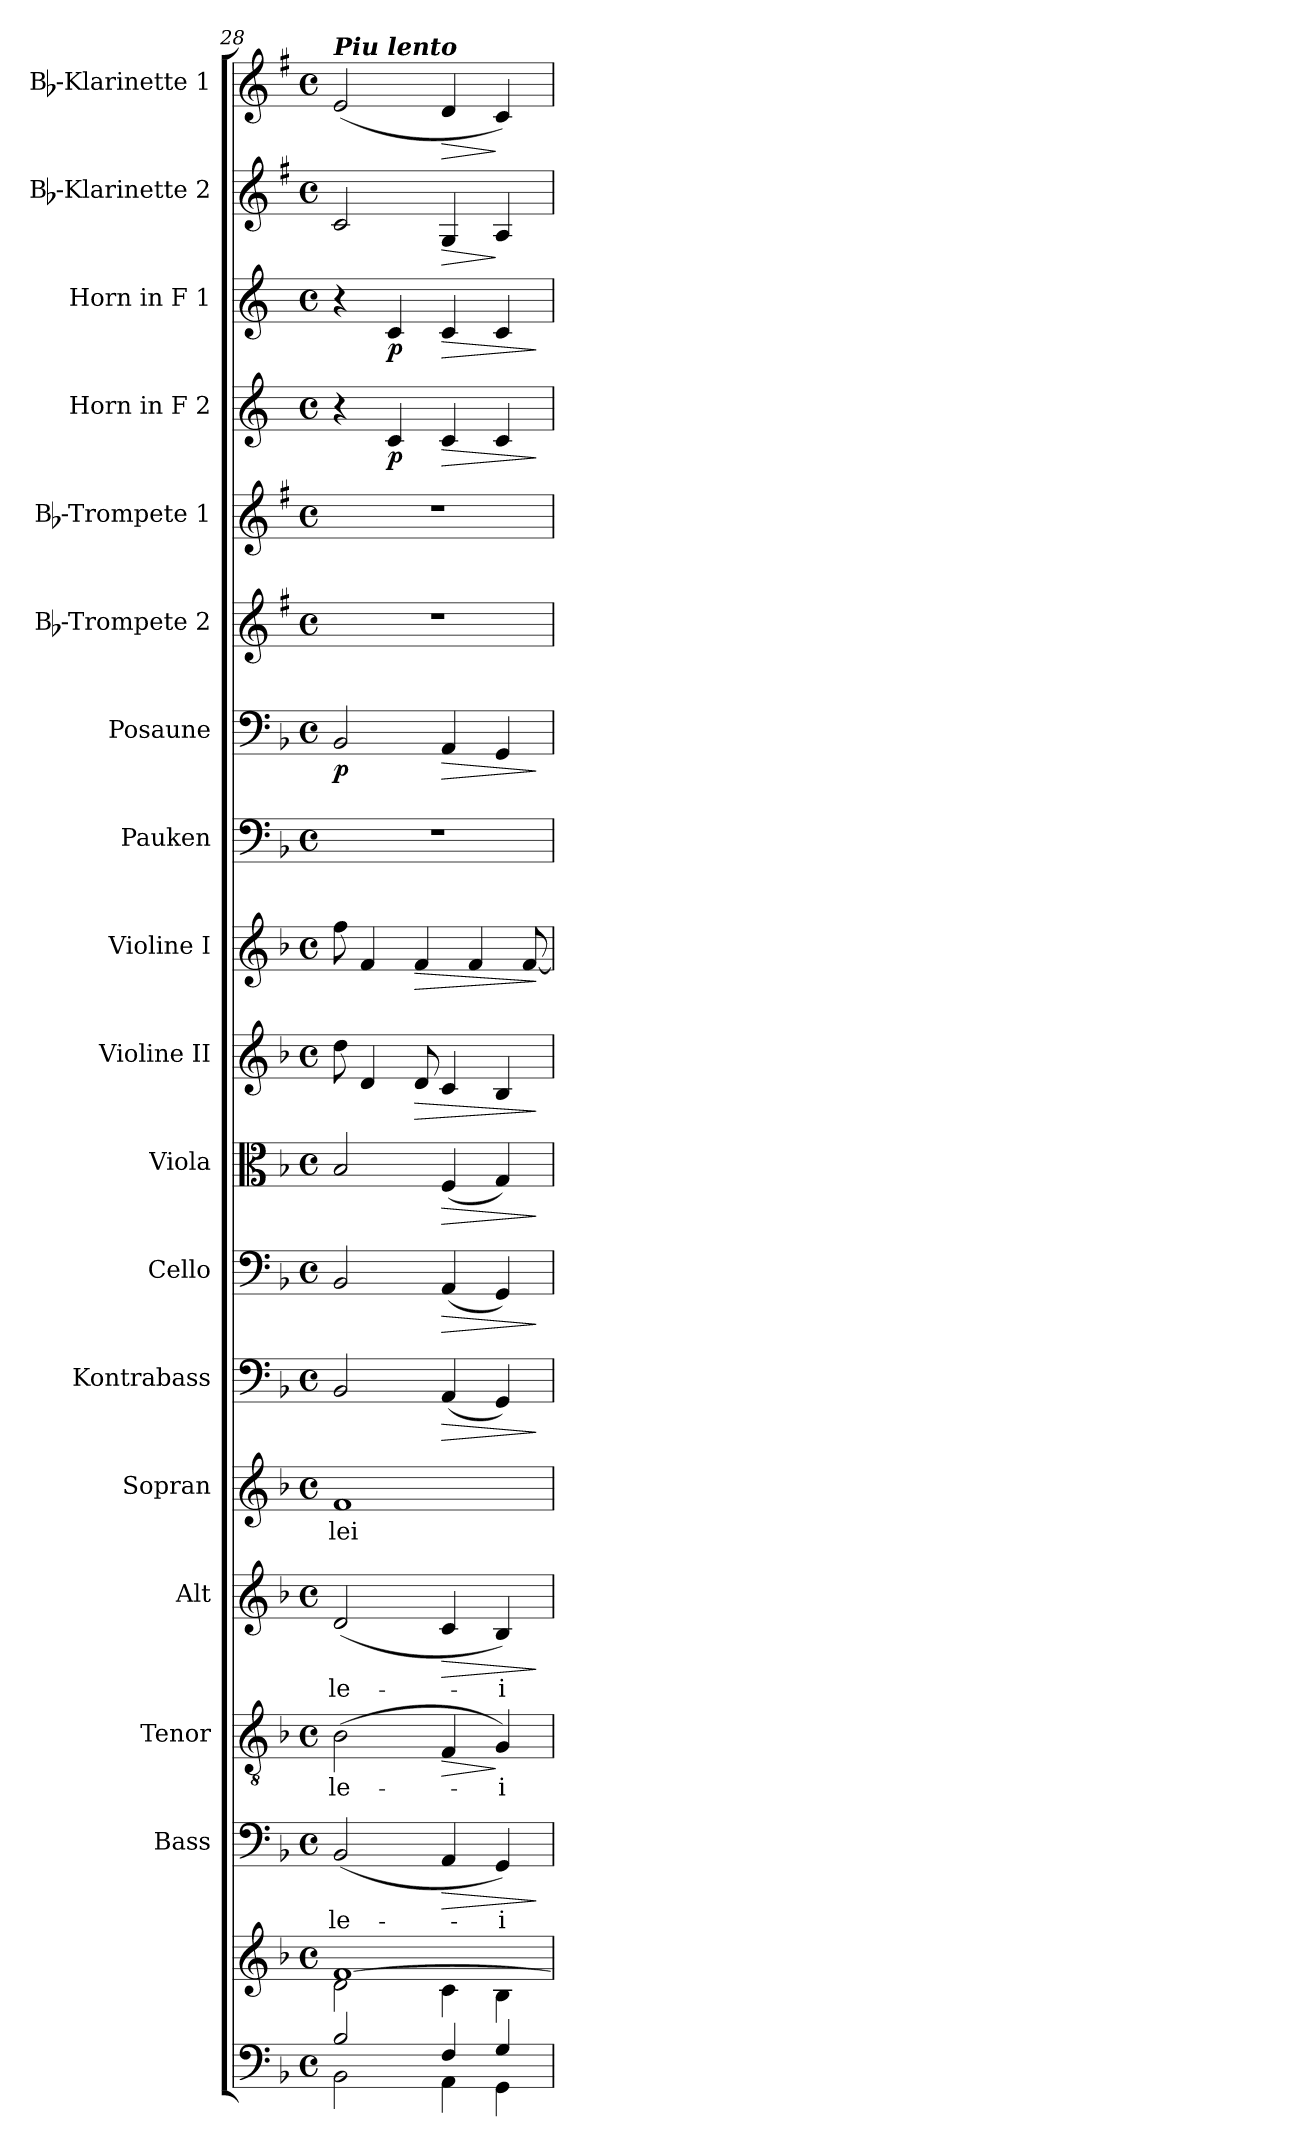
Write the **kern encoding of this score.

**kern	**kern	**kern	**text	**dynam	**kern	**text	**dynam	**kern	**text	**dynam	**kern	**text	**kern	**dynam	**kern	**dynam	**kern	**dynam	**kern	**dynam	**kern	**dynam	**kern	**kern	**dynam	**kern	**kern	**kern	**dynam	**kern	**dynam	**kern	**dynam	**kern	**dynam
*part18	*part18	*part17	*part17	*part17	*part16	*part16	*part16	*part15	*part15	*part15	*part14	*part14	*part13	*part13	*part12	*part12	*part11	*part11	*part10	*part10	*part9	*part9	*part8	*part7	*part7	*part6	*part5	*part4	*part4	*part3	*part3	*part2	*part2	*part1	*part1
*staff19	*staff18	*staff17	*staff17	*staff17	*staff16	*staff16	*staff16	*staff15	*staff15	*staff15	*staff14	*staff14	*staff13	*staff13	*staff12	*staff12	*staff11	*staff11	*staff10	*staff10	*staff9	*staff9	*staff8	*staff7	*staff7	*staff6	*staff5	*staff4	*staff4	*staff3	*staff3	*staff2	*staff2	*staff1	*staff1
*	*	*I"Bass	*	*	*I"Tenor	*	*	*I"Alt	*	*	*I"Sopran	*	*I"Kontrabass	*	*I"Cello	*	*I"Viola	*	*I"Violine II	*	*I"Violine I	*	*I"Pauken	*I"Posaune	*	*I"Bb-Trompete 2	*I"Bb-Trompete 1	*I"Horn in F 2	*	*I"Horn in F 1	*	*I"Bb-Klarinette 2	*	*I"Bb-Klarinette 1	*
*	*	*I'B.	*	*	*I'T.	*	*	*I'A.	*	*	*I'S.	*	*I'Kb.	*	*	*	*I'Vla.	*	*I'Vl. II	*	*I'Vl. I	*	*I'Pk.	*I'Pos.	*	*I'Bb Trp. 2	*I'Bb Trp. 1	*	*	*	*	*I'Bb Kl. 2	*	*I'Bb Kl. 1	*
*clefF4	*clefG2	*clefF4	*	*	*clefGv2	*	*	*clefG2	*	*	*clefG2	*	*clefF4	*	*clefF4	*	*clefC3	*	*clefG2	*	*clefG2	*	*clefF4	*clefF4	*	*clefG2	*clefG2	*clefG2	*	*clefG2	*	*clefG2	*	*clefG2	*
*	*	*	*	*	*	*	*	*	*	*	*	*	*ITrd7c12	*	*	*	*	*	*	*	*	*	*	*	*	*ITrd1c2	*ITrd1c2	*ITrd4c7	*	*ITrd4c7	*	*ITrd1c2	*	*ITrd1c2	*
*k[b-]	*k[b-]	*k[b-]	*	*	*k[b-]	*	*	*k[b-]	*	*	*k[b-]	*	*k[b-]	*	*k[b-]	*	*k[b-]	*	*k[b-]	*	*k[b-]	*	*k[b-]	*k[b-]	*	*k[b-]	*k[b-]	*k[b-]	*	*k[b-]	*	*k[b-]	*	*k[b-]	*
*F:	*F:	*F:	*	*	*F:	*	*	*F:	*	*	*F:	*	*F:	*	*F:	*	*F:	*	*F:	*	*F:	*	*F:	*F:	*	*F:	*F:	*F:	*	*F:	*	*F:	*	*F:	*
*M4/4	*M4/4	*M4/4	*	*	*M4/4	*	*	*M4/4	*	*	*M4/4	*	*M4/4	*	*M4/4	*	*M4/4	*	*M4/4	*	*M4/4	*	*M4/4	*M4/4	*	*M4/4	*M4/4	*M4/4	*	*M4/4	*	*M4/4	*	*M4/4	*
*met(c)	*met(c)	*met(c)	*	*	*met(c)	*	*	*met(c)	*	*	*met(c)	*	*met(c)	*	*met(c)	*	*met(c)	*	*met(c)	*	*met(c)	*	*met(c)	*met(c)	*	*met(c)	*met(c)	*met(c)	*	*met(c)	*	*met(c)	*	*met(c)	*
=28	=28	=28	=28	=28	=28	=28	=28	=28	=28	=28	=28	=28	=28	=28	=28	=28	=28	=28	=28	=28	=28	=28	=28	=28	=28	=28	=28	=28	=28	=28	=28	=28	=28	=28	=28
*^	*^	*	*	*	*	*	*	*	*	*	*	*	*	*	*	*	*	*	*	*	*	*	*	*	*	*	*	*	*	*	*	*	*	*	*
!	!	!	!	!	!	!	!	!	!	!	!	!	!	!	!	!	!	!	!	!	!	!	!	!	!	!	!	!	!	!	!	!	!	!	!	!LO:TX:a:Bi:t=Piu lento	!
!	!	!	!	!	!LO:LY:b	!	!	!LO:LY:b	!	!	!LO:LY:b	!	!	!LO:LY:b	!	!	!	!	!	!	!	!	!	!	!	!	!LO:DY:b	!	!	!	!	!	!	!	!	!	!
2B-/	2BB-\	[>1f	2d\	(<2BB-/	-le-	.	(>2B-\	-le-	.	(<2d/	-le-	.	1f	-lei-	2BBB-/	.	2BB-/	.	2B-/	.	8dd\	.	8ff\	.	1r	2BB-/	p	1r	1r	4r	.	4r	.	2B-/	.	(<2d/	.
.	.	.	.	.	.	.	.	.	.	.	.	.	.	.	.	.	.	.	.	.	4d/	.	4f/	.	.	.	.	.	.	.	.	.	.	.	.	.	.
!	!	!	!	!	!	!	!	!	!	!	!	!	!	!	!	!	!	!	!	!	!	!	!	!	!	!	!	!	!	!	!LO:DY:b	!	!LO:DY:b	!	!	!	!
.	.	.	.	.	.	.	.	.	.	.	.	.	.	.	.	.	.	.	.	.	.	.	.	.	.	.	.	.	.	4F/	p	4F/	p	.	.	.	.
!	!	!	!	!	!	!	!	!	!	!	!	!	!	!	!	!	!	!	!	!	!	!LO:HP:b	!	!LO:HP:b	!	!	!	!	!	!	!	!	!	!	!	!	!
.	.	.	.	.	.	.	.	.	.	.	.	.	.	.	.	.	.	.	.	.	8d/	>	4f/	>	.	.	.	.	.	.	.	.	.	.	.	.	.
!	!	!	!	!	!	!LO:HP:b	!	!	!LO:HP:b	!	!	!LO:HP:b	!	!	!	!LO:HP:b	!	!LO:HP:b	!	!LO:HP:b	!	!	!	!	!	!	!LO:HP:b	!	!	!	!LO:HP:b	!	!LO:HP:b	!	!LO:HP:b	!	!LO:HP:b
4F/	4AA\	.	4c\	4AA/	.	>	4F/	.	>	4c/	.	>	.	.	(<4AAA/	>	(<4AA/	>	(<4F/	>	4c/	.	.	.	.	4AA/	>	.	.	4F/	>	4F/	>	4F/	>	4c/	>
.	.	.	.	.	.	.	.	.	.	.	.	.	.	.	.	.	.	.	.	.	.	.	4f/	.	.	.	.	.	.	.	.	.	.	.	.	.	.
!	!	!	!	!	!LO:LY:b	!	!	!LO:LY:b	!	!	!LO:LY:b	!	!	!	!	!	!	!	!	!	!	!	!	!	!	!	!	!	!	!	!	!	!	!	!	!	!
4G/	4GG\	.	4B-\	4GG/)	-i-	.	4G/)	-i-	]	4B-/)	-i-	.	.	.	4GGG/)	.	4GG/)	.	4G/)	.	4B-/	.	.	.	.	4GG/	.	.	.	4F/	.	4F/	.	4G/	]	4B-/)	]
.	.	.	.	.	.	.	.	.	.	.	.	.	.	.	.	.	.	.	.	.	.	.	[8f/	.	.	.	.	.	.	.	.	.	.	.	.	.	.
*v	*v	*	*	*	*	*	*	*	*	*	*	*	*	*	*	*	*	*	*	*	*	*	*	*	*	*	*	*	*	*	*	*	*	*	*	*	*
*	*v	*v	*	*	*	*	*	*	*	*	*	*	*	*	*	*	*	*	*	*	*	*	*	*	*	*	*	*	*	*	*	*	*	*	*	*
.	.	.	.	]	.	.	.	.	.	]	.	.	.	]	.	]	.	]	.	]	.	]	.	.	]	.	.	.	]	.	]	.	.	.	.
=	=	=	=	=	=	=	=	=	=	=	=	=	=	=	=	=	=	=	=	=	=	=	=	=	=	=	=	=	=	=	=	=	=	=	=
*-	*-	*-	*-	*-	*-	*-	*-	*-	*-	*-	*-	*-	*-	*-	*-	*-	*-	*-	*-	*-	*-	*-	*-	*-	*-	*-	*-	*-	*-	*-	*-	*-	*-	*-	*-
